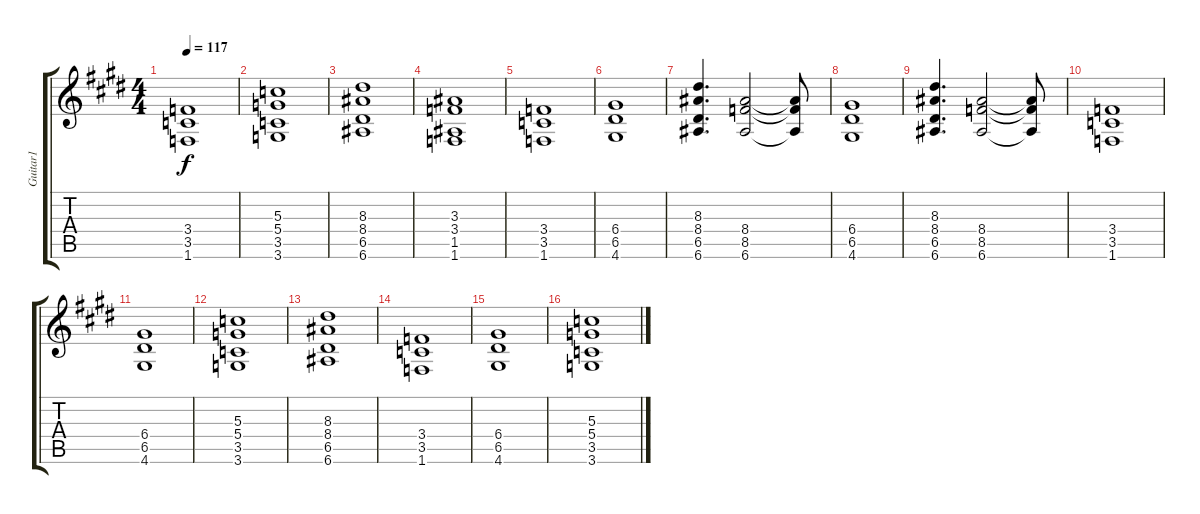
\track ("Guitar1" "Guitar1") {instrument distortionguitar}
\staff {score tabs}
\tuning (E4 B3 G3 D3 A2 E2) {hide}
\ts (4 4)
\tempo 117
\clef g2
\ks c#minor
(3.4 3.5 1.6).1{dy f} |
(5.3 5.4 3.5 3.6).1 |
(8.3 8.4 6.5 6.6).1 |
(3.3 3.4 1.5 1.6).1 |
(3.4 3.5 1.6).1 |
(6.4 6.5 4.6).1 |
(8.3 8.4 6.5 6.6).4{d} (8.4 8.5 6.6).2 (8.4{t} 8.5{t} 6.6{t}).8 |
(6.4 6.5 4.6).1 |
(8.3 8.4 6.5 6.6).4{d} (8.4 8.5 6.6).2 (8.4{t} 8.5{t} 6.6{t}).8 |
(3.4 3.5 1.6).1 |
(6.4 6.5 4.6).1 |
(5.3 5.4 3.5 3.6).1 |
(8.3 8.4 6.5 6.6).1 |
(3.4 3.5 1.6).1 |
(6.4 6.5 4.6).1 |
(5.3 5.4 3.5 3.6).1
